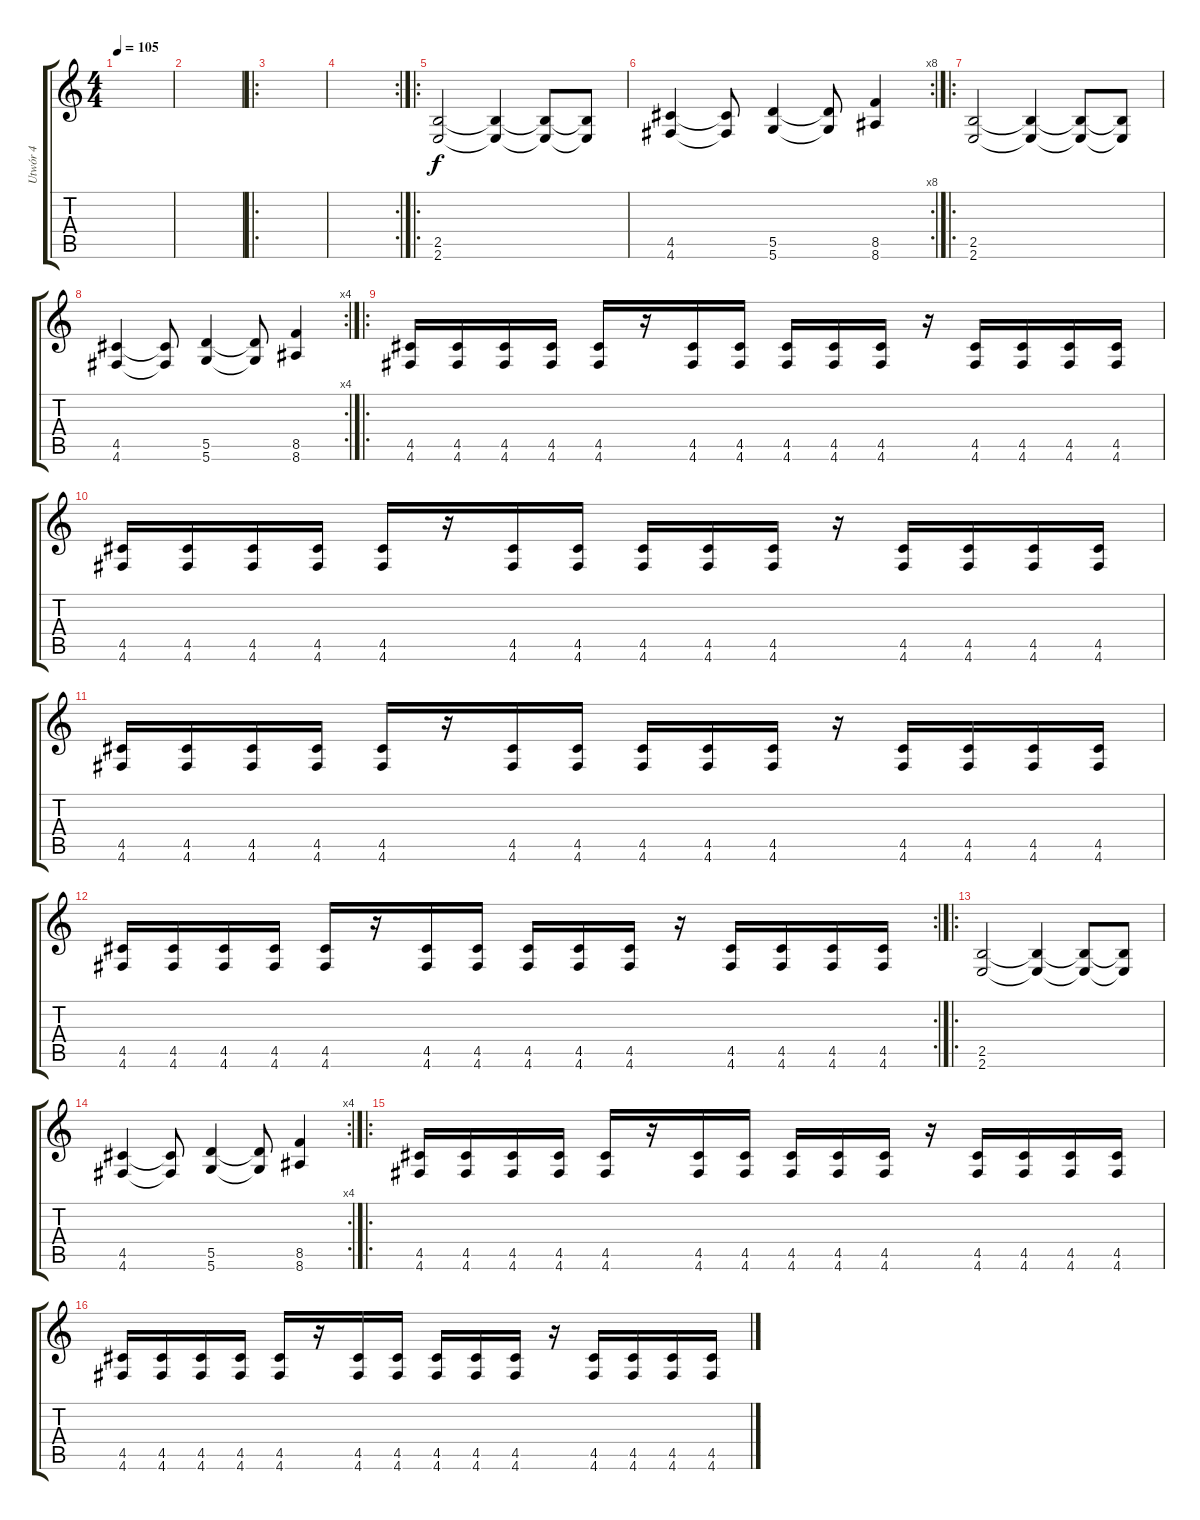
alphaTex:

\track ("Utwór 4" "Utwór 4") {instrument distortionguitar}
\staff {score tabs}
\tuning (F4 B3 G3 D3 A2 D2) {hide}
\ts (4 4)
\tempo 105
\clef g2
\ks c
|
|
\ro
|
\rc 2
|
\ro
(2.5 2.6).2 (2.5{t} 2.6{t}).4 (2.5{t} 2.6{t}).8 (2.5{t} 2.6{t}).8 |
\rc 8
(4.5 4.6).4 (4.5{t} 4.6{t}).8 (5.5 5.6).4 (5.5{t} 5.6{t}).8 (8.5 8.6).4 |
\ro
(2.5 2.6).2 (2.5{t} 2.6{t}).4 (2.5{t} 2.6{t}).8 (2.5{t} 2.6{t}).8 |
\rc 4
(4.5 4.6).4 (4.5{t} 4.6{t}).8 (5.5 5.6).4 (5.5{t} 5.6{t}).8 (8.5 8.6).4 |
\ro
(4.5 4.6).16 (4.5 4.6).16 (4.5 4.6).16 (4.5 4.6).16 (4.5 4.6).16 r.16 (4.5 4.6).16 (4.5 4.6).16 (4.5 4.6).16 (4.5 4.6).16 (4.5 4.6).16 r.16 (4.5 4.6).16 (4.5 4.6).16 (4.5 4.6).16 (4.5 4.6).16 |
(4.5 4.6).16 (4.5 4.6).16 (4.5 4.6).16 (4.5 4.6).16 (4.5 4.6).16 r.16 (4.5 4.6).16 (4.5 4.6).16 (4.5 4.6).16 (4.5 4.6).16 (4.5 4.6).16 r.16 (4.5 4.6).16 (4.5 4.6).16 (4.5 4.6).16 (4.5 4.6).16 |
(4.5 4.6).16 (4.5 4.6).16 (4.5 4.6).16 (4.5 4.6).16 (4.5 4.6).16 r.16 (4.5 4.6).16 (4.5 4.6).16 (4.5 4.6).16 (4.5 4.6).16 (4.5 4.6).16 r.16 (4.5 4.6).16 (4.5 4.6).16 (4.5 4.6).16 (4.5 4.6).16 |
\rc 2
(4.5 4.6).16 (4.5 4.6).16 (4.5 4.6).16 (4.5 4.6).16 (4.5 4.6).16 r.16 (4.5 4.6).16 (4.5 4.6).16 (4.5 4.6).16 (4.5 4.6).16 (4.5 4.6).16 r.16 (4.5 4.6).16 (4.5 4.6).16 (4.5 4.6).16 (4.5 4.6).16 |
\ro
(2.5 2.6).2 (2.5{t} 2.6{t}).4 (2.5{t} 2.6{t}).8 (2.5{t} 2.6{t}).8 |
\rc 4
(4.5 4.6).4 (4.5{t} 4.6{t}).8 (5.5 5.6).4 (5.5{t} 5.6{t}).8 (8.5 8.6).4 |
\ro
(4.5 4.6).16 (4.5 4.6).16 (4.5 4.6).16 (4.5 4.6).16 (4.5 4.6).16 r.16 (4.5 4.6).16 (4.5 4.6).16 (4.5 4.6).16 (4.5 4.6).16 (4.5 4.6).16 r.16 (4.5 4.6).16 (4.5 4.6).16 (4.5 4.6).16 (4.5 4.6).16 |
(4.5 4.6).16 (4.5 4.6).16 (4.5 4.6).16 (4.5 4.6).16 (4.5 4.6).16 r.16 (4.5 4.6).16 (4.5 4.6).16 (4.5 4.6).16 (4.5 4.6).16 (4.5 4.6).16 r.16 (4.5 4.6).16 (4.5 4.6).16 (4.5 4.6).16 (4.5 4.6).16
